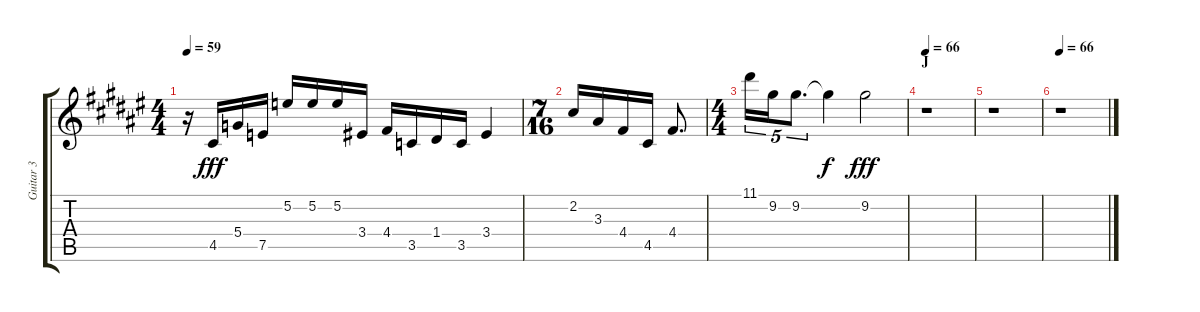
\track ("Guitar 3" "Guitar 3") {instrument distortionguitar}
\staff {score tabs}
\tuning (E4 B3 G3 D3 A2 E2) {hide}
\ts (4 4)
\tempo 59
\clef g2
\ks f#
r.16{dy f} 4.5.16{dy fff} 5.4.16 7.5.16 5.2.16 5.2.16 5.2.16 3.4.16 4.4.16 3.5.16 1.4.16 3.5.16 3.4.4 |
\ts (7 16)
2.2.16 3.3.16 4.4.16 4.5.16 4.4.8{d} |
\ts (4 4)
11.1.16{tu (5 4)} 9.2.16{tu (5 4)} 9.2.8{d tu (5 4)} 9.2{t}.4{dy f} 9.2.2{dy fff} |
\section ("" "J")
\tempo 66
r.1 |
r.1 |
\tempo 66
r.1
